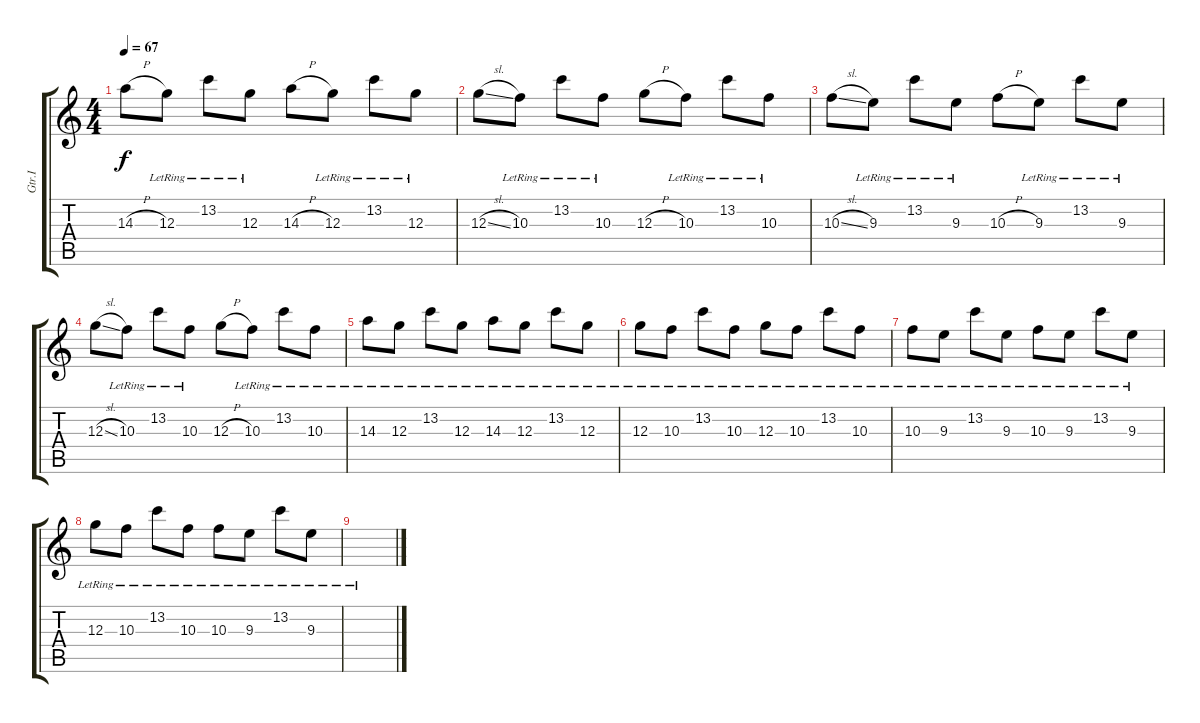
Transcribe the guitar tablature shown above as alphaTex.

\track ("Gtr.I" "Gtr.I") {instrument electricguitarjazz}
\staff {score tabs}
\tuning (E4 B3 G3 D3 A2 E2) {hide}
\ts (4 4)
\section ("" "")
\tempo 67
\clef g2
\ks c
14.3{h}.8{dy f instrument electricguitarjazz} 12.3{lr}.8 13.2{lr}.8 12.3{lr}.8 14.3{h}.8 12.3{lr}.8 13.2{lr}.8 12.3{lr}.8 |
12.3{sl}.8 10.3{lr}.8 13.2{lr}.8 10.3{lr}.8 12.3{h}.8 10.3{lr}.8 13.2{lr}.8 10.3{lr}.8 |
10.3{sl}.8 9.3{lr}.8 13.2{lr}.8 9.3{lr}.8 10.3{h}.8 9.3{lr}.8 13.2{lr}.8 9.3{lr}.8 |
12.3{sl}.8 10.3{lr}.8 13.2{lr}.8 10.3{lr}.8 12.3{h}.8 10.3{lr}.8 13.2{lr}.8 10.3{lr}.8 |
\section ("" "")
14.3{lr}.8 12.3{lr}.8 13.2{lr}.8 12.3{lr}.8 14.3{lr}.8 12.3{lr}.8 13.2{lr}.8 12.3{lr}.8 |
12.3{lr}.8 10.3{lr}.8 13.2{lr}.8 10.3{lr}.8 12.3{lr}.8 10.3{lr}.8 13.2{lr}.8 10.3{lr}.8 |
10.3{lr}.8 9.3{lr}.8 13.2{lr}.8 9.3{lr}.8 10.3{lr}.8 9.3{lr}.8 13.2{lr}.8 9.3{lr}.8 |
12.3{lr}.8 10.3{lr}.8 13.2{lr}.8 10.3{lr}.8 10.3{lr}.8 9.3{lr}.8 13.2{lr}.8 9.3{lr}.8 |
\section ("" "")
